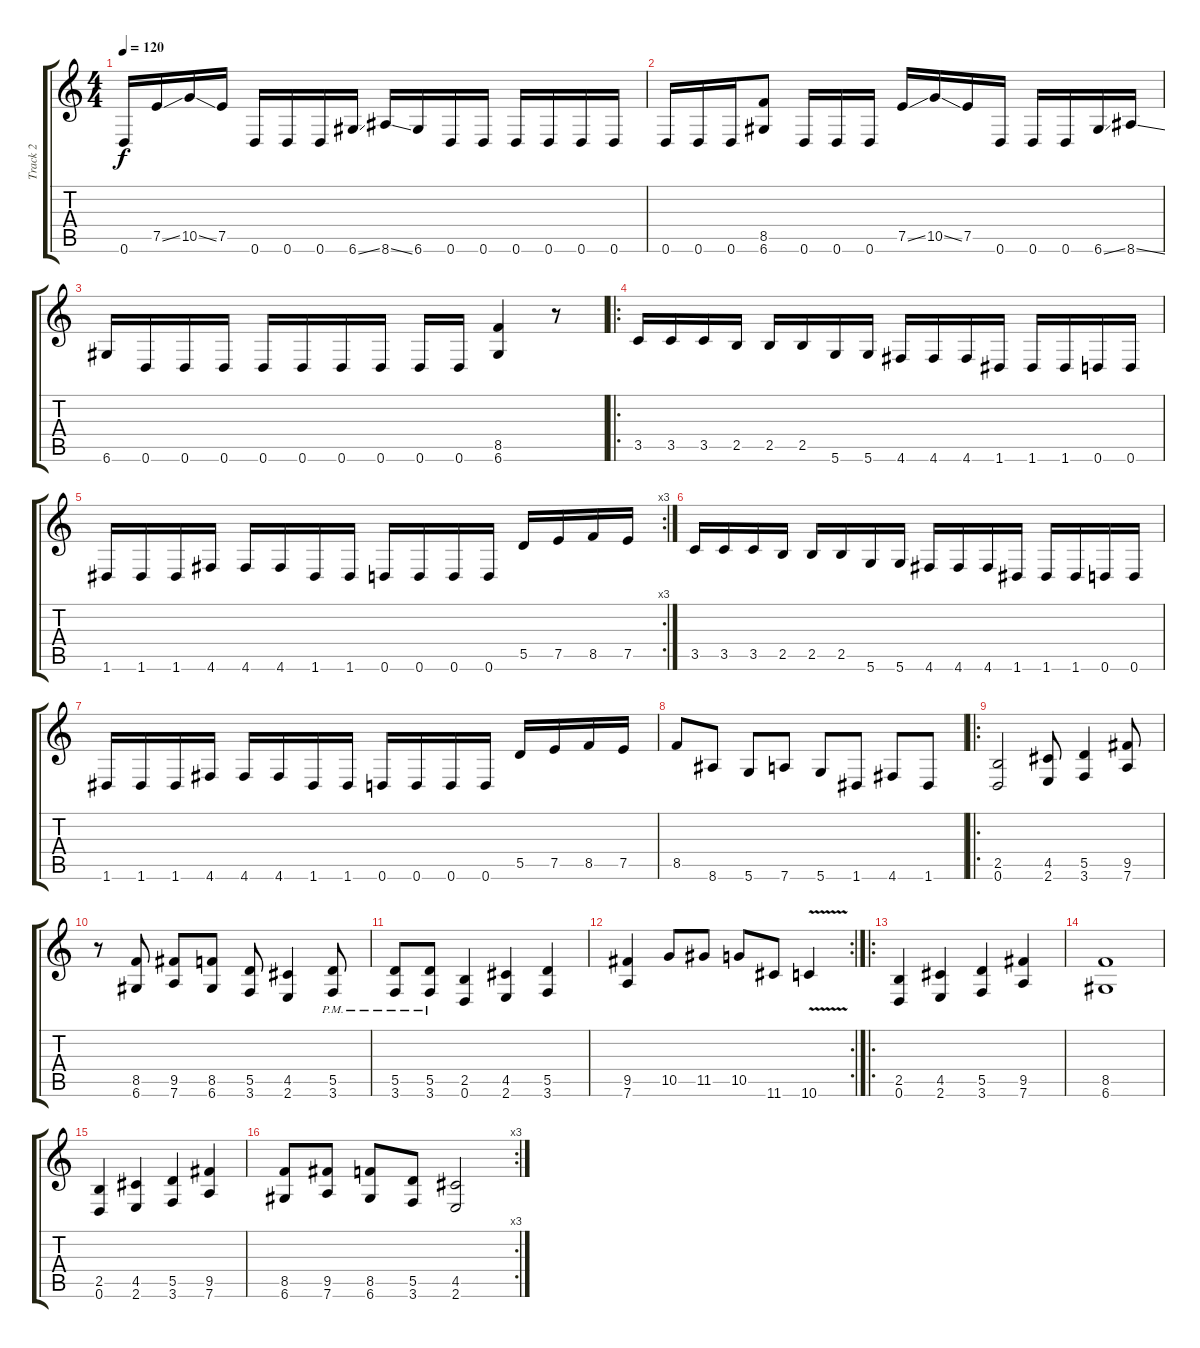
\track ("Track 2" "Track 2") {instrument overdrivenguitar}
\staff {score tabs}
\tuning (E4 B3 G3 D3 A2 D2) {hide}
\ts (4 4)
\tempo 120
\clef g2
\ks c
0.6.16{dy f} 7.5{ss}.16 10.5{ss}.16 7.5.16 0.6.16 0.6.16 0.6.16 6.6{ss}.16 8.6{ss}.16 6.6.16 0.6.16 0.6.16 0.6.16 0.6.16 0.6.16 0.6.16 |
0.6.16 0.6.16 0.6.16 (8.5 6.6).8 0.6.16 0.6.16 0.6.16 7.5{ss}.16 10.5{ss}.16 7.5.16 0.6.16 0.6.16 0.6.16 6.6{ss}.16 8.6{ss}.16 |
6.6.16 0.6.16 0.6.16 0.6.16 0.6.16 0.6.16 0.6.16 0.6.16 0.6.16 0.6.16 (8.5 6.6).4 r.8 |
\ro
3.5.16 3.5.16 3.5.16 2.5.16 2.5.16 2.5.16 5.6.16 5.6.16 4.6.16 4.6.16 4.6.16 1.6.16 1.6.16 1.6.16 0.6.16 0.6.16 |
\rc 3
1.6.16 1.6.16 1.6.16 4.6.16 4.6.16 4.6.16 1.6.16 1.6.16 0.6.16 0.6.16 0.6.16 0.6.16 5.5.16 7.5.16 8.5.16 7.5.16 |
3.5.16 3.5.16 3.5.16 2.5.16 2.5.16 2.5.16 5.6.16 5.6.16 4.6.16 4.6.16 4.6.16 1.6.16 1.6.16 1.6.16 0.6.16 0.6.16 |
1.6.16 1.6.16 1.6.16 4.6.16 4.6.16 4.6.16 1.6.16 1.6.16 0.6.16 0.6.16 0.6.16 0.6.16 5.5.16 7.5.16 8.5.16 7.5.16 |
8.5.8 8.6.8 5.6.8 7.6.8 5.6.8 1.6.8 4.6.8 1.6.8 |
\ro
(2.5 0.6).2 (4.5 2.6).8 (5.5 3.6).4 (9.5 7.6).8 |
r.8 (8.5 6.6).8 (9.5 7.6).8 (8.5 6.6).8 (5.5 3.6).8 (4.5 2.6).4 (5.5{pm} 3.6{pm}).8 |
(5.5{pm} 3.6{pm}).8 (5.5{pm} 3.6{pm}).8 (2.5 0.6).4 (4.5 2.6).4 (5.5 3.6).4 |
\rc 2
(9.5 7.6).4 10.5.8 11.5.8 10.5.8 11.6.8 10.6{v}.4 |
\ro
(2.5 0.6).4 (4.5 2.6).4 (5.5 3.6).4 (9.5 7.6).4 |
(8.5 6.6).1 |
(2.5 0.6).4 (4.5 2.6).4 (5.5 3.6).4 (9.5 7.6).4 |
\rc 3
(8.5 6.6).8 (9.5 7.6).8 (8.5 6.6).8 (5.5 3.6).8 (4.5 2.6).2
